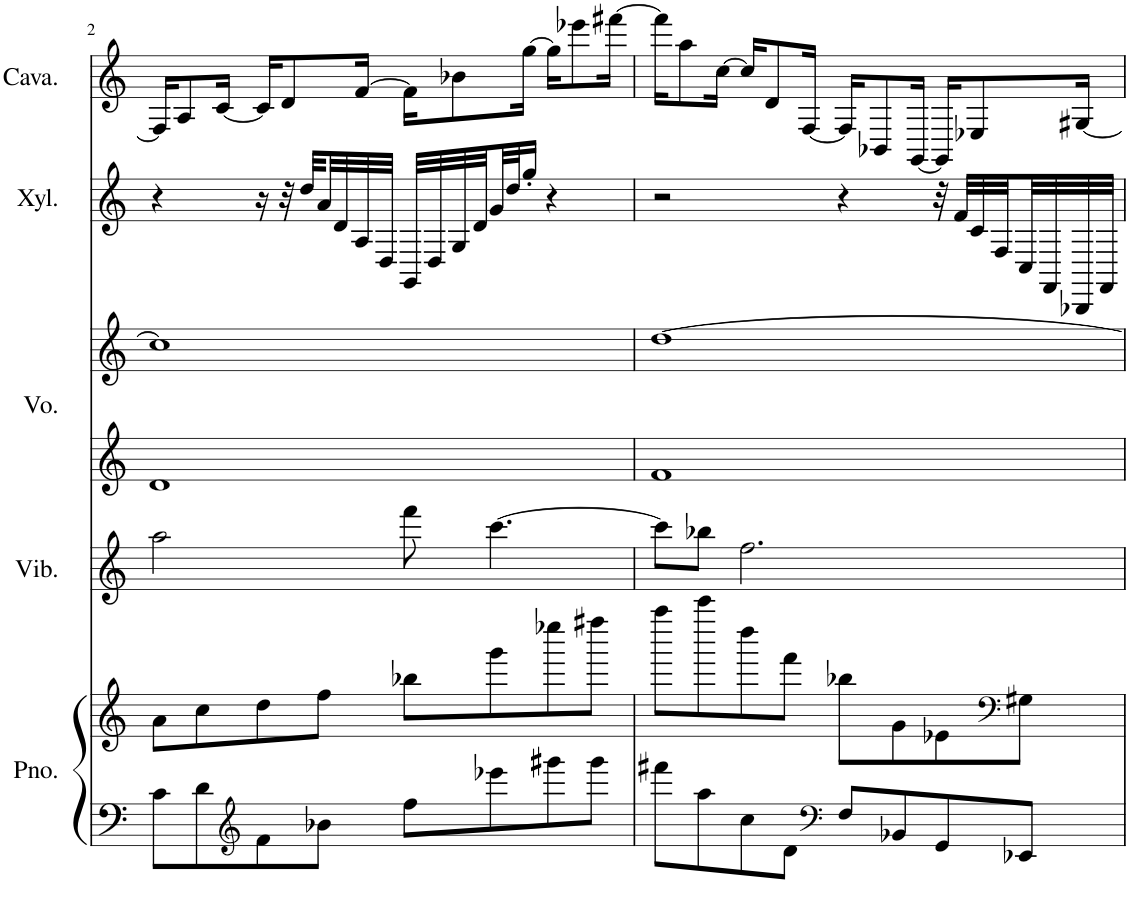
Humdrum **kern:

**kern	**kern	**kern	**kern	**kern	**kern	**kern
*part5	*part5	*part4	*part3	*part3	*part2	*part1
*staff7	*staff6	*staff5	*staff4	*staff3	*staff2	*staff1
*I"Piano	*	*I"Vibraphone	*I"Voice	*	*I"Xylophone	*I"Cavaquinho, untitled
*I'Pno.	*	*I'Vib.	*I'Vo.	*	*I'Xyl.	*I'Cava.
!!LO:PB:g=z
*clefF4	*clefG2	*clefG2	*clefG2	*clefG2	*clefG2	*clefG2
*	*	*	*	*	*Trd-7c-12	*
*k[]	*k[]	*k[]	*k[]	*k[]	*k[]	*k[]
*M4/4	*M4/4	*M4/4	*M4/4	*M4/4	*M4/4	*M4/4
=2	=2	=2	=2	=2	=2	=2
8c\L	8a\L	2aa\	1d	1cc]	4r	16F#/KL]
.	.	.	.	.	.	8A/
8d\	8cc\	.	.	.	.	.
.	.	.	.	.	.	[16c/Jk
*clefG2	*	*	*	*	*	*
8f\	8dd\	.	.	.	16r	16c/KL]
.	.	.	.	.	32r	8d/
.	.	.	.	.	32dd/LLL	.
8b-X\J	8ff\J	.	.	.	32a/	.
.	.	.	.	.	32d/	.
.	.	.	.	.	32A/	[16f/Jk
.	.	.	.	.	32D/JJJ	.
8ff\L	8bb-X\L	8fff\	.	.	32GG/LLL	16f\KL]
.	.	.	.	.	32D/	.
.	.	.	.	.	32G/	8b-X\
.	.	.	.	.	32d/	.
8eee-X\	8ggg\	[4.ccc\	.	.	32g/	.
.	.	.	.	.	32dd/J	.
.	.	.	.	.	16gg'/JJ	[16gg\Jk
8ggg#X\	8eeee-X\	.	.	.	4r	16gg\KL]
.	.	.	.	.	.	8eee-X\
8ggg#\J	8ffff#X\J	.	.	.	.	.
.	.	.	.	.	.	[16fff#X\Jk
=3	=3	=3	=3	=3	=3	=3
8fff#X\L	8aaaa\L	8ccc\L]	1f	[1dd	2r	16fff#\KL]
.	.	.	.	.	.	8aa\
8aa\	8ccccc\	8bb-X\J	.	.	.	.
.	.	.	.	.	.	[16cc\Jk
8cc\	8dddd\	2.ff\	.	.	.	16cc/KL]
.	.	.	.	.	.	8d/
8d\J	8fff\J	.	.	.	.	.
.	.	.	.	.	.	[16F/Jk
*clefF4	*	*	*	*	*	*
8F/L	8bb-X\L	.	.	.	4r	16F/KL]
.	.	.	.	.	.	8BB-X/
8BB-X/	8g\	.	.	.	.	.
.	.	.	.	.	.	[16GG/Jk
8GG/	8e-X\	.	.	.	32r	16GG/KL]
.	.	.	.	.	32f/LLL	.
.	.	.	.	.	32c/	8E-X/
.	.	.	.	.	32F/	.
*	*clefF4	*	*	*	*	*
8EE-X/J	8G#X\J	.	.	.	32C/	.
.	.	.	.	.	32FF/	.
.	.	.	.	.	32BBB-X/	[16G#X/Jk
.	.	.	.	.	32FF/JJJ	.
=	=	=	=	=	=	=
*-	*-	*-	*-	*-	*-	*-
